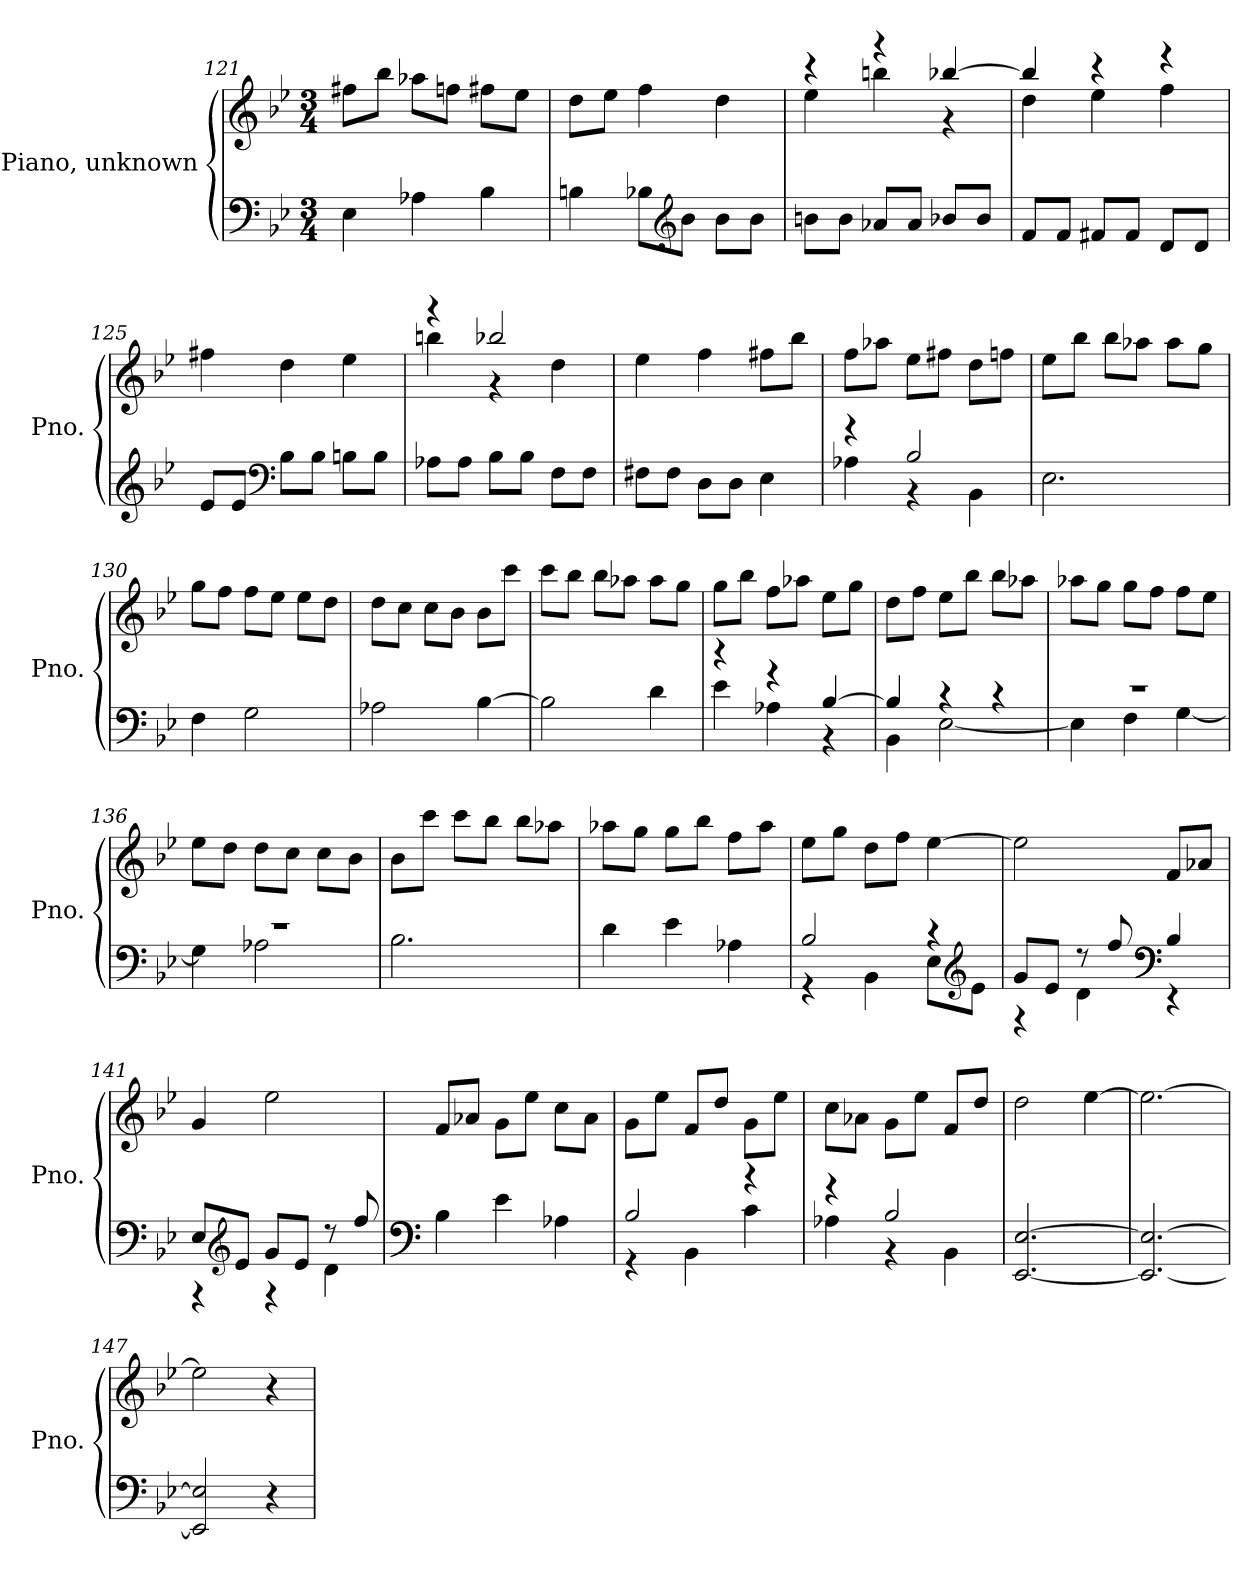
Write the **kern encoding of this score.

**kern	**kern
*part1	*part1
*staff2	*staff1
*I"Piano, unknown	*
*I'Pno.	*
*clefF4	*clefG2
*k[b-e-]	*k[b-e-]
*M3/4	*M3/4
=121	=121
4E-\	8ff#X\L
.	8bb-\J
4A-X\	8aa-X\L
.	8ffn\J
4B-\	8ff#X\L
.	8ee-\J
=122	=122
4Bn\	8dd\L
.	8ee-\J
8B-X\L	4ff\
*clefG2	*
8b-\J	.
8b-\L	4dd\
8b-\J	.
=123	=123
*	*^
8bn\L	4r	4ee-\
8b\J	.	.
8a-X/L	4r	4bbn\
8a-/J	.	.
8b-X/L	[4bb-X/	4r
8b-/J	.	.
!!LO:LB:g=z	!!
=124	=124	=124
8f/L	4bb-/]	4dd\
8f/J	.	.
8f#X/L	4r	4ee-\
8f#/J	.	.
8d/L	4r	4ff\
8d/J	.	.
*	*v	*v
=125	=125
8e-/L	4ff#X\
8e-/J	.
*clefF4	*
8B-\L	4dd\
8B-\J	.
8Bn\L	4ee-\
8B\J	.
=126	=126
*	*^
8A-X\L	4r	4bbn\
8A-\J	.	.
8B-\L	2bb-X/	4r
8B-\J	.	.
8F\L	.	4dd\
8F\J	.	.
*	*v	*v
=127	=127
8F#X\L	4ee-\
8F#\J	.
8D\L	4ff\
8D\J	.
4E-\	8ff#X\L
.	8bb-\J
=128	=128
*^	*
4r	4A-X\	8ff\L
.	.	8aa-X\J
2B-/	4r	8ee-\L
.	.	8ff#X\J
.	4BB-\	8dd\L
.	.	8ffn\J
*v	*v	*
!!LO:PB:g=z
=129	=129
2.E-\	8ee-\L
.	8bb-\J
.	8bb-\L
.	8aa-X\J
.	8aa-\L
.	8gg\J
=130	=130
4F\	8gg\L
.	8ff\J
2G\	8ff\L
.	8ee-\J
.	8ee-\L
.	8dd\J
=131	=131
2A-X\	8dd\L
.	8cc\J
.	8cc\L
.	8b-\J
[4B-\	8b-\L
.	8ccc\J
=132	=132
2B-\]	8ccc\L
.	8bb-\J
.	8bb-\L
.	8aa-X\J
4d\	8aa-\L
.	8gg\J
=133	=133
*^	*
4r	4e-\	8gg\L
.	.	8bb-\J
4r	4A-X\	8ff\L
.	.	8aa-X\J
[4B-/	4r	8ee-\L
.	.	8gg\J
!!LO:LB:g=z
=134	=134	=134
4B-/]	4BB-\	8dd\L
.	.	8ff\J
4r	[2E-\	8ee-\L
.	.	8bb-\J
4r	.	8bb-\L
.	.	8aa-X\J
=135	=135	=135
2.r	4E-\]	8aa-X\L
.	.	8gg\J
.	4F\	8gg\L
.	.	8ff\J
.	[4G\	8ff\L
.	.	8ee-\J
=136	=136	=136
2.r	4G\]	8ee-\L
.	.	8dd\J
.	2A-X\	8dd\L
.	.	8cc\J
.	.	8cc\L
.	.	8b-\J
*v	*v	*
=137	=137
2.B-\	8b-\L
.	8ccc\J
.	8ccc\L
.	8bb-\J
.	8bb-\L
.	8aa-X\J
=138	=138
4d\	8aa-X\L
.	8gg\J
4e-\	8gg\L
.	8bb-\J
4A-X\	8ff\L
.	8aa-\J
!!LO:LB:g=z
=139	=139
*^	*
2B-/	4r	8ee-\L
.	.	8gg\J
.	4BB-\	8dd\L
.	.	8ff\J
4r	8E-\L	[4ee-\
*clefG2	*	*
.	8e-\J	.
=140	=140	=140
8g/L	4r	2ee-\]
8e-/J	.	.
8r	4d\	.
8ff/	.	.
*clefF4	*	*
4B-/	4r	8f/L
.	.	8a-X/J
=141	=141	=141
8E-/L	4r	4g/
*clefG2	*	*
8e-/J	.	.
8g/L	4r	2ee-\
8e-/J	.	.
8r	4d\	.
8ff/	.	.
*v	*v	*
=142	=142
*clefF4	*
4B-\	8f/L
.	8a-X/J
4e-\	8g\L
.	8ee-\J
4A-X\	8cc\L
.	8a-\J
=143	=143
*^	*
2B-/	4r	8g\L
.	.	8ee-\J
.	4BB-\	8f/L
.	.	8dd/J
4r	4c\	8g\L
.	.	8ee-\J
!!LO:LB:g=z
=144	=144	=144
4r	4A-X\	8cc\L
.	.	8a-X\J
2B-/	4r	8g\L
.	.	8ee-\J
.	4BB-\	8f/L
.	.	8dd/J
*v	*v	*
=145	=145
[2.EE-/ [2.E-/	2dd\
.	[4ee-\
=146	=146
2.EE-/_ 2.E-/_	2.ee-\_
=147	=147
2EE-/] 2E-/]	2ee-\]
4r	4r
=	=
*-	*-
